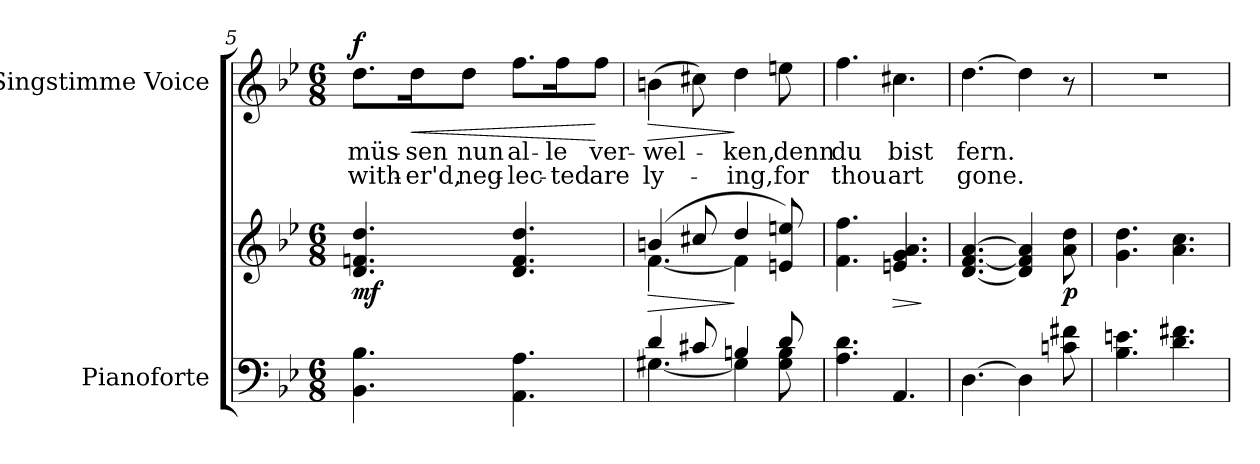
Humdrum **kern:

**kern	**kern	**dynam	**kern	**text	**text	**dynam
*part2	*part2	*part2	*part1	*part1	*part1	*part1
*staff3	*staff2	*staff2/3	*staff1	*staff1	*staff1	*staff1
*I"Pianoforte	*	*	*I"Singstimme Voice	*	*	*
*I'Pno	*	*	*	*	*	*
!!LO:LB:g=z
*clefF4	*clefG2	*	*clefG2	*	*	*
*k[b-e-]	*k[b-e-]	*	*k[b-e-]	*	*	*
*M6/8	*M6/8	*	*M6/8	*	*	*
=5	=5	=5	=5	=5	=5	=5
!	!	!LO:DY:b	!	!LO:LY:b	!LO:LY:b	!LO:DY:a
4.BB-\ 4.B-\	4.d/ 4.fn/ 4.dd/	mf	8.dd\L	müs-	with-	f
!	!	!	!	!LO:LY:b	!LO:LY:b	!LO:HP:b
.	.	.	16dd\K	-sen	-er'd,	<
!	!	!	!	!LO:LY:b	!LO:LY:b	!
.	.	.	8dd\J	nun	neg-	.
!	!	!	!	!LO:LY:b	!LO:LY:b	!
4.AA\ 4.A\	4.d/ 4.f/ 4.dd/	.	8.ff\L	al-	-lec-	.
!	!	!	!	!LO:LY:b	!LO:LY:b	!
.	.	.	16ff\K	-le	-ted	.
!	!	!	!	!LO:LY:b	!LO:LY:b	!
.	.	.	8ff\J	ver-	are	[
=6	=6	=6	=6	=6	=6	=6
*^	*	*	*	*	*	*
!	!	!	!LO:HP:b	!	!LO:LY:b	!LO:LY:b	!LO:HP:b
*	*	*^	*	*	*	*	*
4d/	[4.G#X\	(4bn/	[4.f\	>	(4bn\	-wel-	ly-	>
8c#X/	.	8cc#X/	.	.	8cc#X\)	.	.	.
!	!	!	!	!	!	!LO:LY:b	!LO:LY:b	!
4Bn/	4G#\]	4dd/	4f\]	]	4dd\	-ken,	-ing,	]
!	!	!	!	!	!	!LO:LY:b	!LO:LY:b	!
8d/	8G#\ 8B\	8en/ 8een/)	8ryy	.	8een\	denn	for	.
=7	=7	=7	=7	=7	=7	=7	=7	=7
!	!	!	!	!	!	!LO:LY:b	!LO:LY:b	!
*v	*v	*	*	*	*	*	*	*
*	*v	*v	*	*	*	*	*
4.A\ 4.d\	4.f\ 4.ff\	.	4.ff\	du	thou	.
!	!	!LO:HP:b	!	!LO:LY:b	!LO:LY:b	!
4.AA/	4.en/ 4.g/ 4.a/	>	4.cc#X\	bist	art	.
.	.	]	.	.	.	.
=8	=8	=8	=8	=8	=8	=8
!	!	!	!	!LO:LY:b	!LO:LY:b	!
[4.D\	[4.d/ [4.f/ [4.a/	.	[4.dd\	fern.	gone.	.
4D\]	4d/] 4f/] 4a/]	.	4dd\]	.	.	.
!	!	!LO:DY:b	!	!	!	!
8cn\ 8f#X\	8a\ 8dd\	p	8r	.	.	.
=9	=9	=9	=9	=9	=9	=9
4.B-\ 4.en\	4.g\ 4.dd\	.	2.r	.	.	.
4.d\ 4.f#X\	4.a\ 4.cc\	.	.	.	.	.
=	=	=	=	=	=	=
*-	*-	*-	*-	*-	*-	*-
